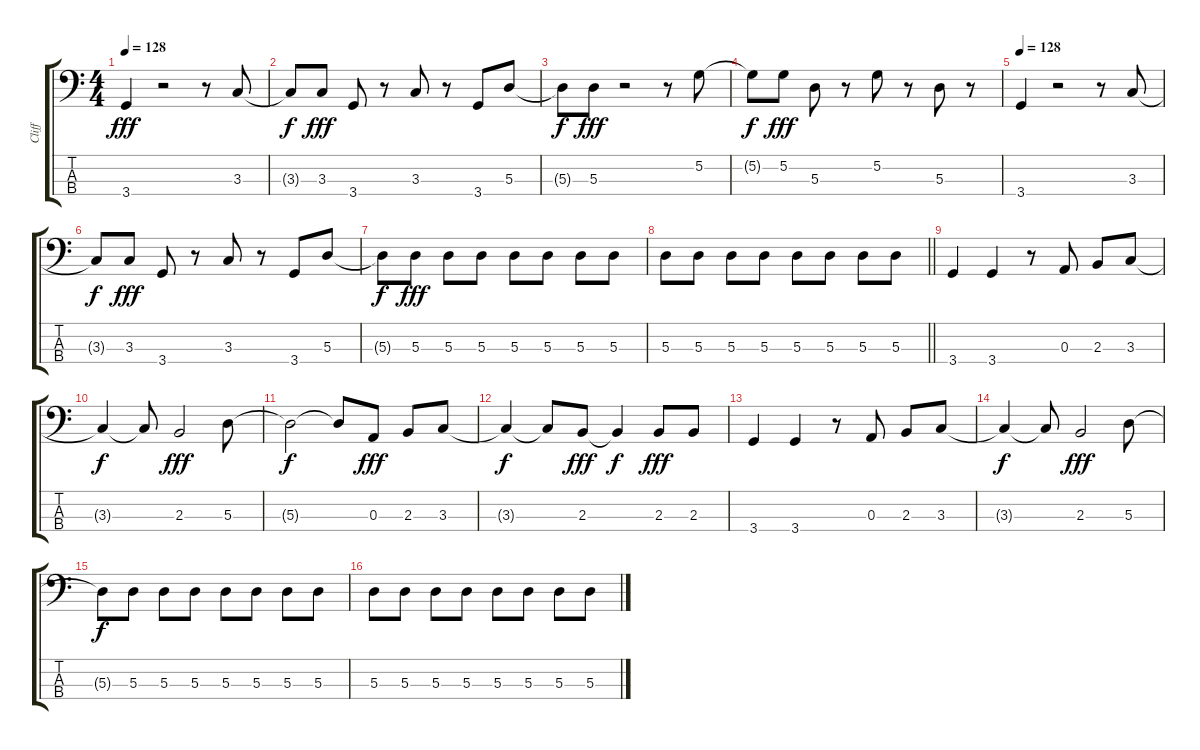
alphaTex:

\track ("Cliff" "Cliff") {instrument electricbassfinger}
\staff {score tabs}
\tuning (G2 D2 A1 E1) {hide}
\ts (4 4)
\tempo 128
\clef f4
\ks c
3.4.4{dy fff} r.2 r.8 3.3.8 |
3.3{t}.8{dy f} 3.3.8{dy fff} 3.4.8 r.8 3.3.8 r.8 3.4.8 5.3.8 |
5.3{t}.8{dy f} 5.3.8{dy fff} r.2 r.8 5.2.8 |
5.2{t}.8{dy f} 5.2.8{dy fff} 5.3.8 r.8 5.2.8 r.8 5.3.8 r.8 |
\tempo 128
3.4.4 r.2 r.8 3.3.8 |
3.3{t}.8{dy f} 3.3.8{dy fff} 3.4.8 r.8 3.3.8 r.8 3.4.8 5.3.8 |
5.3{t}.8{dy f} 5.3.8{dy fff} 5.3.8 5.3.8 5.3.8 5.3.8 5.3.8 5.3.8 |
\barLineRight lightlight
5.3.8 5.3.8 5.3.8 5.3.8 5.3.8 5.3.8 5.3.8 5.3.8 |
3.4.4 3.4.4 r.8 0.3.8 2.3.8 3.3.8 |
3.3{t}.4{dy f} 3.3{t}.8 2.3.2{dy fff} 5.3.8 |
5.3{t}.2{dy f} 5.3{t}.8 0.3.8{dy fff} 2.3.8 3.3.8 |
3.3{t}.4{dy f} 3.3{t}.8 2.3.8{dy fff} 2.3{t}.4{dy f} 2.3.8{dy fff} 2.3.8 |
3.4.4 3.4.4 r.8 0.3.8 2.3.8 3.3.8 |
3.3{t}.4{dy f} 3.3{t}.8 2.3.2{dy fff} 5.3.8 |
5.3{t}.8{dy f} 5.3.8 5.3.8 5.3.8 5.3.8 5.3.8 5.3.8 5.3.8 |
5.3.8 5.3.8 5.3.8 5.3.8 5.3.8 5.3.8 5.3.8 5.3.8
